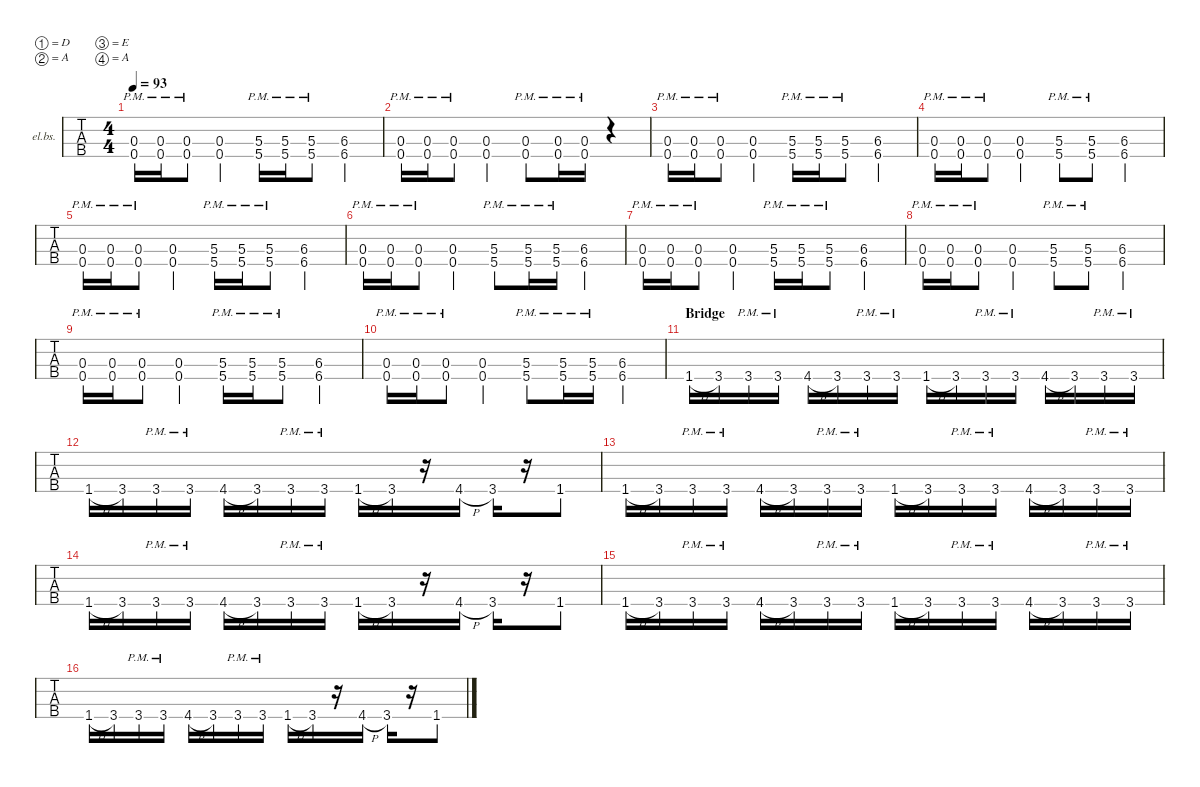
\defaultSystemsLayout 4
\hideDynamics
\bracketExtendMode nobrackets
\firstSystemTrackNameOrientation horizontal
\otherSystemsTrackNameOrientation horizontal
\track ("Electric Bass" "el.bs.") {solo instrument electricbassfinger}
\staff {tabs}
\tuning (D3 A2 E2 A1)
\ts (4 4)
\scale
0.969568
\tempo 93
\accidentals auto
\clef f4
\ottava regular
\simile none
\ks c
(0.3{pm} 0.4{pm}).16{dy f} (0.3{pm} 0.4{pm}).16 (0.3{pm} 0.4{pm}).8 (0.3 0.4).4 (5.3{pm} 5.4{pm}).16 (5.3{pm} 5.4{pm}).16 (5.3{pm} 5.4{pm}).8 (6.3{acc #} 6.4{acc #}).4 |
\scale
0.969568 (0.3{pm} 0.4{pm}).16 (0.3{pm} 0.4{pm}).16 (0.3{pm} 0.4{pm}).8 (0.3 0.4).4 (0.3{pm} 0.4{pm}).8 (0.3{pm} 0.4{pm}).16 (0.3{pm} 0.4{pm}).16 r.4 |
\scale
0.969568 (0.3{pm} 0.4{pm}).16 (0.3{pm} 0.4{pm}).16 (0.3{pm} 0.4{pm}).8 (0.3 0.4).4 (5.3{pm} 5.4{pm}).16 (5.3{pm} 5.4{pm}).16 (5.3{pm} 5.4{pm}).8 (6.3{acc #} 6.4{acc #}).4 |
\scale
1.09524 (0.3{pm} 0.4{pm}).16 (0.3{pm} 0.4{pm}).16 (0.3{pm} 0.4{pm}).8 (0.3 0.4).4 (5.3{pm} 5.4{pm}).8 (5.3{pm} 5.4{pm}).8 (6.3{acc #} 6.4{acc #}).4 |
\scale
0.968253 (0.3{pm} 0.4{pm}).16 (0.3{pm} 0.4{pm}).16 (0.3{pm} 0.4{pm}).8 (0.3 0.4).4 (5.3{pm} 5.4{pm}).16 (5.3{pm} 5.4{pm}).16 (5.3{pm} 5.4{pm}).8 (6.3{acc #} 6.4{acc #}).4 |
\scale
0.968253 (0.3{pm} 0.4{pm}).16 (0.3{pm} 0.4{pm}).16 (0.3{pm} 0.4{pm}).8 (0.3 0.4).4 (5.3{pm} 5.4{pm}).8 (5.3{pm} 5.4{pm}).16 (5.3{pm} 5.4{pm}).16 (6.3{acc #} 6.4{acc #}).4 |
\scale
0.968253 (0.3{pm} 0.4{pm}).16 (0.3{pm} 0.4{pm}).16 (0.3{pm} 0.4{pm}).8 (0.3 0.4).4 (5.3{pm} 5.4{pm}).16 (5.3{pm} 5.4{pm}).16 (5.3{pm} 5.4{pm}).8 (6.3{acc #} 6.4{acc #}).4 |
\scale
1.10051 (0.3 0.4{pm}).16 (0.3{pm} 0.4{pm}).16 (0.3{pm} 0.4{pm}).8 (0.3 0.4).4 (5.3{pm} 5.4{pm}).8 (5.3{pm} 5.4{pm}).8 (6.3{acc #} 6.4{acc #}).4 |
\scale
0.973516 (0.3{pm} 0.4{pm}).16 (0.3{pm} 0.4{pm}).16 (0.3{pm} 0.4{pm}).8 (0.3 0.4).4 (5.3{pm} 5.4{pm}).16 (5.3{pm} 5.4{pm}).16 (5.3{pm} 5.4{pm}).8 (6.3{acc #} 6.4{acc #}).4 |
\scale
0.973516 (0.3{pm} 0.4{pm}).16 (0.3{pm} 0.4{pm}).16 (0.3{pm} 0.4{pm}).8 (0.3 0.4).4 (5.3{pm} 5.4{pm}).8 (5.3{pm} 5.4{pm}).16 (5.3{pm} 5.4{pm}).16 (6.3{acc #} 6.4{acc #}).4 |
\section ("" "Bridge")
\scale
0.952463 1.4{h acc #}.16 3.4.16 3.4{pm}.16 3.4{pm}.16 4.4{h acc #}.16 3.4.16 3.4{pm}.16 3.4{pm}.16 1.4{h acc #}.16 3.4.16 3.4{pm}.16 3.4{pm}.16 4.4{h acc #}.16 3.4.16 3.4{pm}.16 3.4{pm}.16 |
\scale
1.11103 1.4{h acc #}.16 3.4.16 3.4{pm}.16 3.4{pm}.16 4.4{h acc #}.16 3.4.16 3.4{pm}.16 3.4{pm}.16 1.4{h acc #}.16 3.4.16 r.16 4.4{h acc #}.16 3.4.16 r.16 1.4{acc #}.8 |
\scale
0.96299 1.4{h acc #}.16 3.4.16 3.4{pm}.16 3.4{pm}.16 4.4{h acc #}.16 3.4.16 3.4{pm}.16 3.4{pm}.16 1.4{h acc #}.16 3.4.16 3.4{pm}.16 3.4{pm}.16 4.4{h acc #}.16 3.4.16 3.4{pm}.16 3.4{pm}.16 |
\scale
0.96299 1.4{h acc #}.16 3.4.16 3.4{pm}.16 3.4{pm}.16 4.4{h acc #}.16 3.4.16 3.4{pm}.16 3.4{pm}.16 1.4{h acc #}.16 3.4.16 r.16 4.4{h acc #}.16 3.4.16 r.16 1.4{acc #}.8 |
\scale
1.10577 1.4{h acc #}.16 3.4.16 3.4{pm}.16 3.4{pm}.16 4.4{h acc #}.16 3.4.16 3.4{pm}.16 3.4{pm}.16 1.4{h acc #}.16 3.4.16 3.4{pm}.16 3.4{pm}.16 4.4{h acc #}.16 3.4.16 3.4{pm}.16 3.4{pm}.16 |
\scale
0.957726 1.4{h acc #}.16 3.4.16 3.4{pm}.16 3.4{pm}.16 4.4{h acc #}.16 3.4.16 3.4{pm}.16 3.4{pm}.16 1.4{h acc #}.16 3.4.16 r.16 4.4{h acc #}.16 3.4.16 r.16 1.4{acc #}.8
